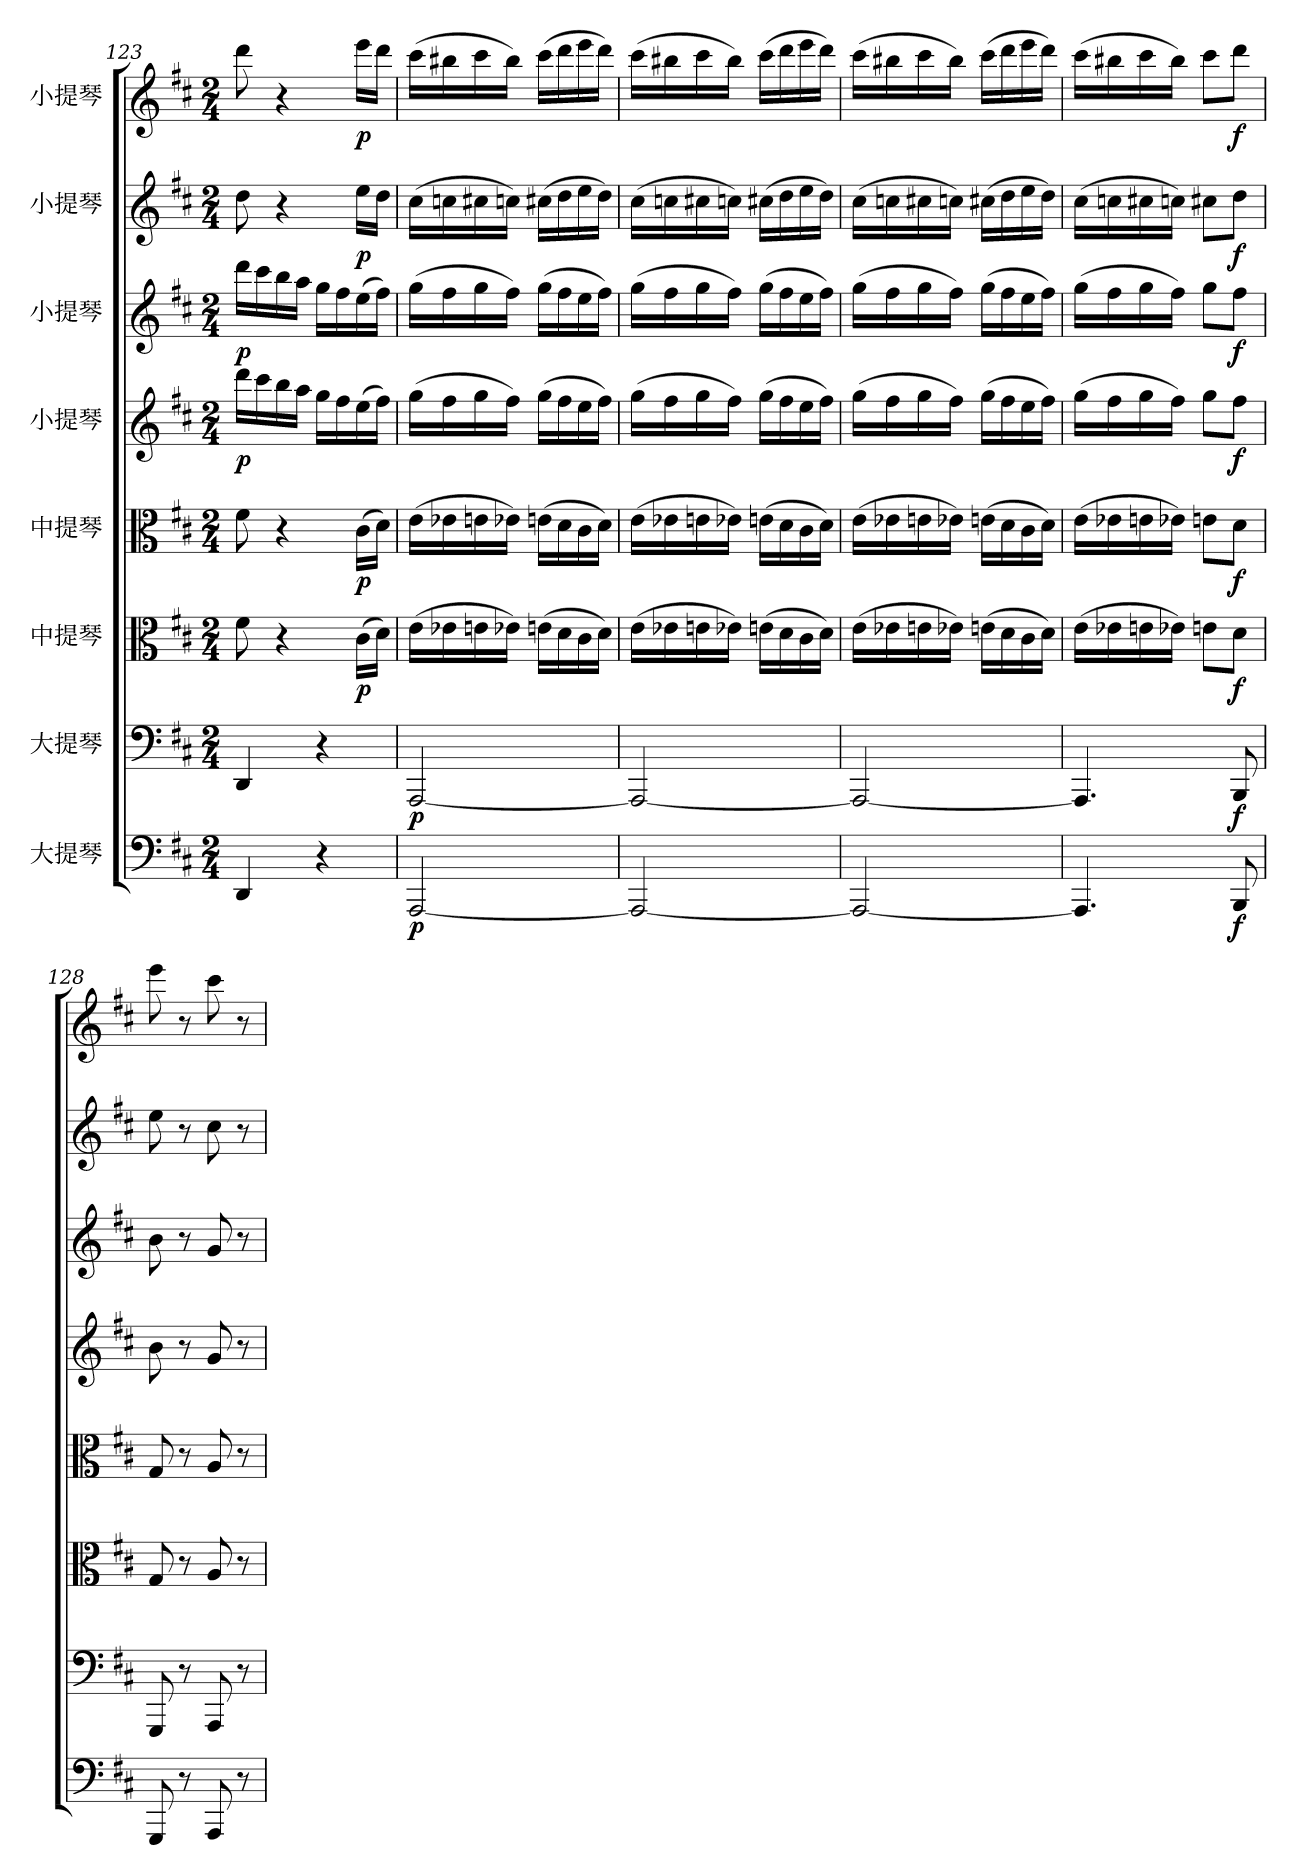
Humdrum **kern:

**kern	**dynam	**kern	**dynam	**kern	**dynam	**kern	**dynam	**kern	**dynam	**kern	**dynam	**kern	**dynam	**kern	**dynam
*part8	*part8	*part7	*part7	*part6	*part6	*part5	*part5	*part4	*part4	*part3	*part3	*part2	*part2	*part1	*part1
*staff8	*staff8	*staff7	*staff7	*staff6	*staff6	*staff5	*staff5	*staff4	*staff4	*staff3	*staff3	*staff2	*staff2	*staff1	*staff1
*I"大提琴	*	*I"大提琴	*	*I"中提琴	*	*I"中提琴	*	*I"小提琴	*	*I"小提琴	*	*I"小提琴	*	*I"小提琴	*
*clefF4	*	*clefF4	*	*clefC3	*	*clefC3	*	*clefG2	*	*clefG2	*	*clefG2	*	*clefG2	*
*k[f#c#]	*	*k[f#c#]	*	*k[f#c#]	*	*k[f#c#]	*	*k[f#c#]	*	*k[f#c#]	*	*k[f#c#]	*	*k[f#c#]	*
*M2/4	*	*M2/4	*	*M2/4	*	*M2/4	*	*M2/4	*	*M2/4	*	*M2/4	*	*M2/4	*
=123	=123	=123	=123	=123	=123	=123	=123	=123	=123	=123	=123	=123	=123	=123	=123
!	!	!	!	!	!	!	!	!	!LO:DY:b	!	!LO:DY:b	!	!	!	!
4DD/	.	4DD/	.	8f#\	.	8f#\	.	16ddd\LL	p	16ddd\LL	p	8dd\	.	8ddd\	.
.	.	.	.	.	.	.	.	16ccc#\	.	16ccc#\	.	.	.	.	.
.	.	.	.	4r	.	4r	.	16bb\	.	16bb\	.	4r	.	4r	.
.	.	.	.	.	.	.	.	16aa\JJ	.	16aa\JJ	.	.	.	.	.
4r	.	4r	.	.	.	.	.	16gg\LL	.	16gg\LL	.	.	.	.	.
.	.	.	.	.	.	.	.	16ff#\	.	16ff#\	.	.	.	.	.
!	!	!	!	!	!LO:DY:b	!	!LO:DY:b	!	!	!	!	!	!LO:DY:b	!	!LO:DY:b
.	.	.	.	(>16c#\LL	p	(>16c#\LL	p	(>16ee\	.	(>16ee\	.	16ee\LL	p	16eee\LL	p
.	.	.	.	16d\JJ)	.	16d\JJ)	.	16ff#\JJ)	.	16ff#\JJ)	.	16dd\JJ	.	16ddd\JJ	.
=124	=124	=124	=124	=124	=124	=124	=124	=124	=124	=124	=124	=124	=124	=124	=124
!	!LO:DY:b	!	!LO:DY:b	!	!	!	!	!	!	!	!	!	!	!	!
[2AAA/	p	[2AAA/	p	(>16e\LL	.	(>16e\LL	.	(>16gg\LL	.	(>16gg\LL	.	(>16cc#\LL	.	(>16ccc#\LL	.
.	.	.	.	16e-X\	.	16e-X\	.	16ff#\	.	16ff#\	.	16ccn\	.	16bb#X\	.
.	.	.	.	16en\	.	16en\	.	16gg\	.	16gg\	.	16cc#X\	.	16ccc#\	.
.	.	.	.	16e-X\JJ)	.	16e-X\JJ)	.	16ff#\JJ)	.	16ff#\JJ)	.	16ccn\JJ)	.	16bb#\JJ)	.
.	.	.	.	(>16en\LL	.	(>16en\LL	.	(>16gg\LL	.	(>16gg\LL	.	(>16cc#X\LL	.	(>16ccc#\LL	.
.	.	.	.	16d\	.	16d\	.	16ff#\	.	16ff#\	.	16dd\	.	16ddd\	.
.	.	.	.	16c#\	.	16c#\	.	16ee\	.	16ee\	.	16ee\	.	16eee\	.
.	.	.	.	16d\JJ)	.	16d\JJ)	.	16ff#\JJ)	.	16ff#\JJ)	.	16dd\JJ)	.	16ddd\JJ)	.
!!LO:PB:g=z
=125	=125	=125	=125	=125	=125	=125	=125	=125	=125	=125	=125	=125	=125	=125	=125
2AAA/_	.	2AAA/_	.	(>16e\LL	.	(>16e\LL	.	(>16gg\LL	.	(>16gg\LL	.	(>16cc#\LL	.	(>16ccc#\LL	.
.	.	.	.	16e-X\	.	16e-X\	.	16ff#\	.	16ff#\	.	16ccn\	.	16bb#X\	.
.	.	.	.	16en\	.	16en\	.	16gg\	.	16gg\	.	16cc#X\	.	16ccc#\	.
.	.	.	.	16e-X\JJ)	.	16e-X\JJ)	.	16ff#\JJ)	.	16ff#\JJ)	.	16ccn\JJ)	.	16bb#\JJ)	.
.	.	.	.	(>16en\LL	.	(>16en\LL	.	(>16gg\LL	.	(>16gg\LL	.	(>16cc#X\LL	.	(>16ccc#\LL	.
.	.	.	.	16d\	.	16d\	.	16ff#\	.	16ff#\	.	16dd\	.	16ddd\	.
.	.	.	.	16c#\	.	16c#\	.	16ee\	.	16ee\	.	16ee\	.	16eee\	.
.	.	.	.	16d\JJ)	.	16d\JJ)	.	16ff#\JJ)	.	16ff#\JJ)	.	16dd\JJ)	.	16ddd\JJ)	.
=126	=126	=126	=126	=126	=126	=126	=126	=126	=126	=126	=126	=126	=126	=126	=126
2AAA/_	.	2AAA/_	.	(>16e\LL	.	(>16e\LL	.	(>16gg\LL	.	(>16gg\LL	.	(>16cc#\LL	.	(>16ccc#\LL	.
.	.	.	.	16e-X\	.	16e-X\	.	16ff#\	.	16ff#\	.	16ccn\	.	16bb#X\	.
.	.	.	.	16en\	.	16en\	.	16gg\	.	16gg\	.	16cc#X\	.	16ccc#\	.
.	.	.	.	16e-X\JJ)	.	16e-X\JJ)	.	16ff#\JJ)	.	16ff#\JJ)	.	16ccn\JJ)	.	16bb#\JJ)	.
.	.	.	.	(>16en\LL	.	(>16en\LL	.	(>16gg\LL	.	(>16gg\LL	.	(>16cc#X\LL	.	(>16ccc#\LL	.
.	.	.	.	16d\	.	16d\	.	16ff#\	.	16ff#\	.	16dd\	.	16ddd\	.
.	.	.	.	16c#\	.	16c#\	.	16ee\	.	16ee\	.	16ee\	.	16eee\	.
.	.	.	.	16d\JJ)	.	16d\JJ)	.	16ff#\JJ)	.	16ff#\JJ)	.	16dd\JJ)	.	16ddd\JJ)	.
=127	=127	=127	=127	=127	=127	=127	=127	=127	=127	=127	=127	=127	=127	=127	=127
4.AAA/]	.	4.AAA/]	.	(>16e\LL	.	(>16e\LL	.	(>16gg\LL	.	(>16gg\LL	.	(>16cc#\LL	.	(>16ccc#\LL	.
.	.	.	.	16e-X\	.	16e-X\	.	16ff#\	.	16ff#\	.	16ccn\	.	16bb#X\	.
.	.	.	.	16en\	.	16en\	.	16gg\	.	16gg\	.	16cc#X\	.	16ccc#\	.
.	.	.	.	16e-X\JJ)	.	16e-X\JJ)	.	16ff#\JJ)	.	16ff#\JJ)	.	16ccn\JJ)	.	16bb#\JJ)	.
.	.	.	.	8en\L	.	8en\L	.	8gg\L	.	8gg\L	.	8cc#X\L	.	8ccc#\L	.
!	!LO:DY:b	!	!LO:DY:b	!	!LO:DY:b	!	!LO:DY:b	!	!LO:DY:b	!	!LO:DY:b	!	!LO:DY:b	!	!LO:DY:b
8BBB/	f	8BBB/	f	8d\J	f	8d\J	f	8ff#\J	f	8ff#\J	f	8dd\J	f	8ddd\J	f
=128	=128	=128	=128	=128	=128	=128	=128	=128	=128	=128	=128	=128	=128	=128	=128
8GGG/	.	8GGG/	.	8G/	.	8G/	.	8b\	.	8b\	.	8ee\	.	8eee\	.
8r	.	8r	.	8r	.	8r	.	8r	.	8r	.	8r	.	8r	.
8AAA/	.	8AAA/	.	8A/	.	8A/	.	8g/	.	8g/	.	8cc#\	.	8ccc#\	.
8r	.	8r	.	8r	.	8r	.	8r	.	8r	.	8r	.	8r	.
=	=	=	=	=	=	=	=	=	=	=	=	=	=	=	=
*-	*-	*-	*-	*-	*-	*-	*-	*-	*-	*-	*-	*-	*-	*-	*-
